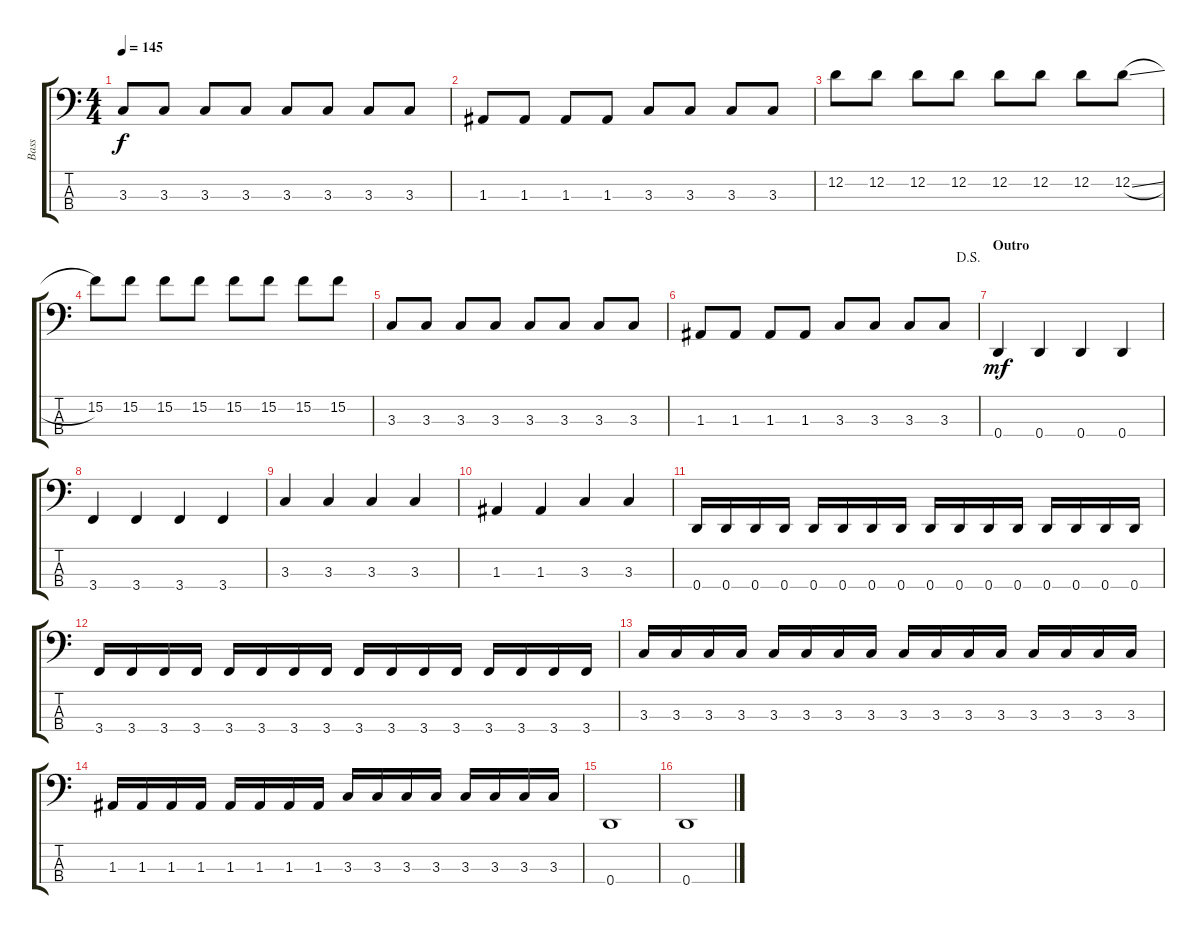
\track ("Bass" "Bass") {instrument electricbassfinger}
\staff {score tabs}
\tuning (G2 D2 A1 D1) {hide}
\ts (4 4)
\tempo 145
\clef f4
\ks c
3.3.8{dy f} 3.3.8 3.3.8 3.3.8 3.3.8 3.3.8 3.3.8 3.3.8 |
1.3.8 1.3.8 1.3.8 1.3.8 3.3.8 3.3.8 3.3.8 3.3.8 |
12.2.8 12.2.8 12.2.8 12.2.8 12.2.8 12.2.8 12.2.8 12.2{sl}.8 |
15.2.8 15.2.8 15.2.8 15.2.8 15.2.8 15.2.8 15.2.8 15.2.8 |
3.3.8 3.3.8 3.3.8 3.3.8 3.3.8 3.3.8 3.3.8 3.3.8 |
\jump dalsegno
1.3.8 1.3.8 1.3.8 1.3.8 3.3.8 3.3.8 3.3.8 3.3.8 |
\section ("" "Outro")
0.4.4{dy mf} 0.4.4 0.4.4 0.4.4 |
3.4.4 3.4.4 3.4.4 3.4.4 |
3.3.4 3.3.4 3.3.4 3.3.4 |
1.3.4 1.3.4 3.3.4 3.3.4 |
0.4.16 0.4.16 0.4.16 0.4.16 0.4.16 0.4.16 0.4.16 0.4.16 0.4.16 0.4.16 0.4.16 0.4.16 0.4.16 0.4.16 0.4.16 0.4.16 |
3.4.16 3.4.16 3.4.16 3.4.16 3.4.16 3.4.16 3.4.16 3.4.16 3.4.16 3.4.16 3.4.16 3.4.16 3.4.16 3.4.16 3.4.16 3.4.16 |
3.3.16 3.3.16 3.3.16 3.3.16 3.3.16 3.3.16 3.3.16 3.3.16 3.3.16 3.3.16 3.3.16 3.3.16 3.3.16 3.3.16 3.3.16 3.3.16 |
1.3.16 1.3.16 1.3.16 1.3.16 1.3.16 1.3.16 1.3.16 1.3.16 3.3.16 3.3.16 3.3.16 3.3.16 3.3.16 3.3.16 3.3.16 3.3.16 |
0.4.1 |
0.4.1
